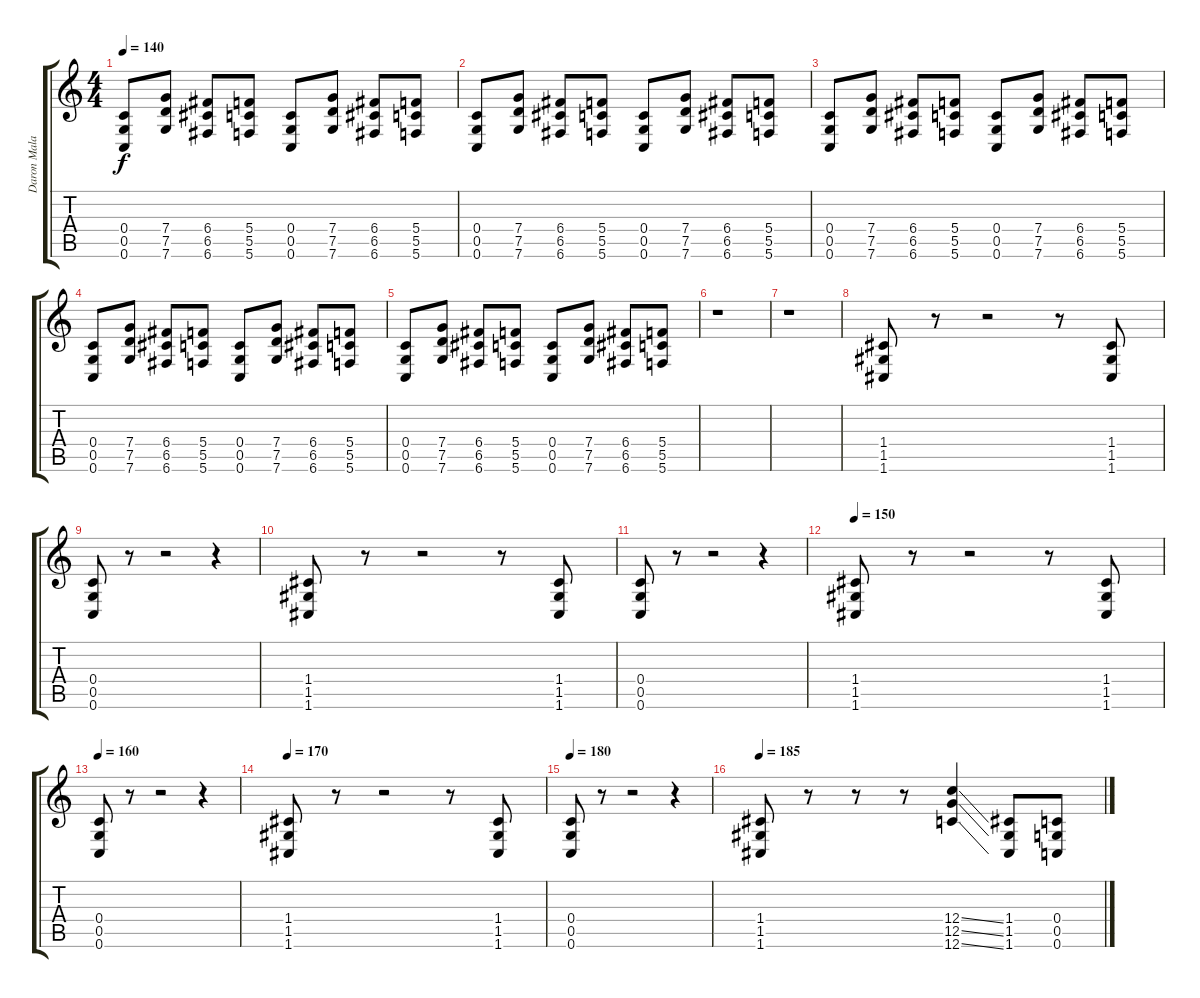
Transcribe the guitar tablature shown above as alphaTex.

\track ("Daron Malakian" "Daron Mala") {instrument overdrivenguitar}
\staff {score tabs}
\tuning (D4 A3 F3 C3 G2 C2) {hide}
\ts (4 4)
\tempo 140
\clef g2
\ks c
(0.4 0.5 0.6).8{dy f} (7.4 7.5 7.6).8 (6.4 6.5 6.6).8 (5.4 5.5 5.6).8 (0.4 0.5 0.6).8 (7.4 7.5 7.6).8 (6.4 6.5 6.6).8 (5.4 5.5 5.6).8 |
(0.4 0.5 0.6).8 (7.4 7.5 7.6).8 (6.4 6.5 6.6).8 (5.4 5.5 5.6).8 (0.4 0.5 0.6).8 (7.4 7.5 7.6).8 (6.4 6.5 6.6).8 (5.4 5.5 5.6).8 |
(0.4 0.5 0.6).8 (7.4 7.5 7.6).8 (6.4 6.5 6.6).8 (5.4 5.5 5.6).8 (0.4 0.5 0.6).8 (7.4 7.5 7.6).8 (6.4 6.5 6.6).8 (5.4 5.5 5.6).8 |
(0.4 0.5 0.6).8 (7.4 7.5 7.6).8 (6.4 6.5 6.6).8 (5.4 5.5 5.6).8 (0.4 0.5 0.6).8 (7.4 7.5 7.6).8 (6.4 6.5 6.6).8 (5.4 5.5 5.6).8 |
(0.4 0.5 0.6).8 (7.4 7.5 7.6).8 (6.4 6.5 6.6).8 (5.4 5.5 5.6).8 (0.4 0.5 0.6).8 (7.4 7.5 7.6).8 (6.4 6.5 6.6).8 (5.4 5.5 5.6).8 |
r.1 |
r.1 |
(1.4 1.5 1.6).8 r.8 r.2 r.8 (1.4 1.5 1.6).8 |
(0.4 0.5 0.6).8 r.8 r.2 r.4 |
(1.4 1.5 1.6).8 r.8 r.2 r.8 (1.4 1.5 1.6).8 |
(0.4 0.5 0.6).8 r.8 r.2 r.4 |
\tempo 150
(1.4 1.5 1.6).8 r.8 r.2 r.8 (1.4 1.5 1.6).8 |
\tempo 160
(0.4 0.5 0.6).8 r.8 r.2 r.4 |
\tempo 170
(1.4 1.5 1.6).8 r.8 r.2 r.8 (1.4 1.5 1.6).8 |
\tempo 180
(0.4 0.5 0.6).8 r.8 r.2 r.4 |
\tempo 185
(1.4 1.5 1.6).8 r.8 r.8 r.8 (12.4{ss} 12.5{ss} 12.6{ss}).4 (1.4 1.5 1.6).8 (0.4 0.5 0.6).8
